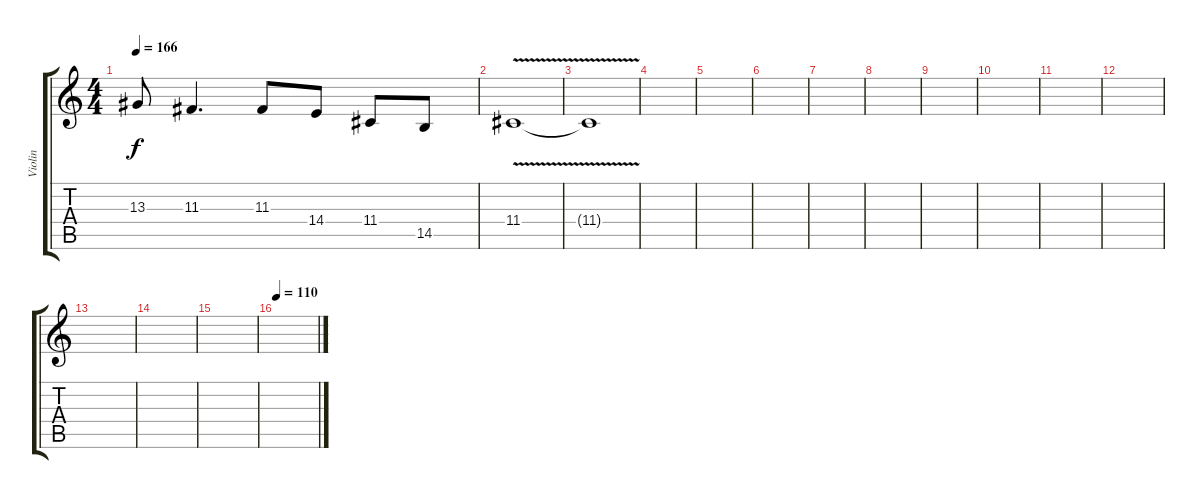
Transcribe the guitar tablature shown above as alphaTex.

\track ("Violin" "Violin") {instrument violin}
\staff {score tabs}
\tuning (E4 B3 G3 D3 A2 E2) {hide}
\ts (4 4)
\tempo 166
\clef g2
\ks c
13.3{t}.8{dy f} 11.3.4{d} 11.3.8 14.4.8 11.4.8 14.5.8 |
11.4{v}.1 |
11.4{t}.1 |
|
|
|
|
|
|
|
|
|
|
|
|
\tempo 110
